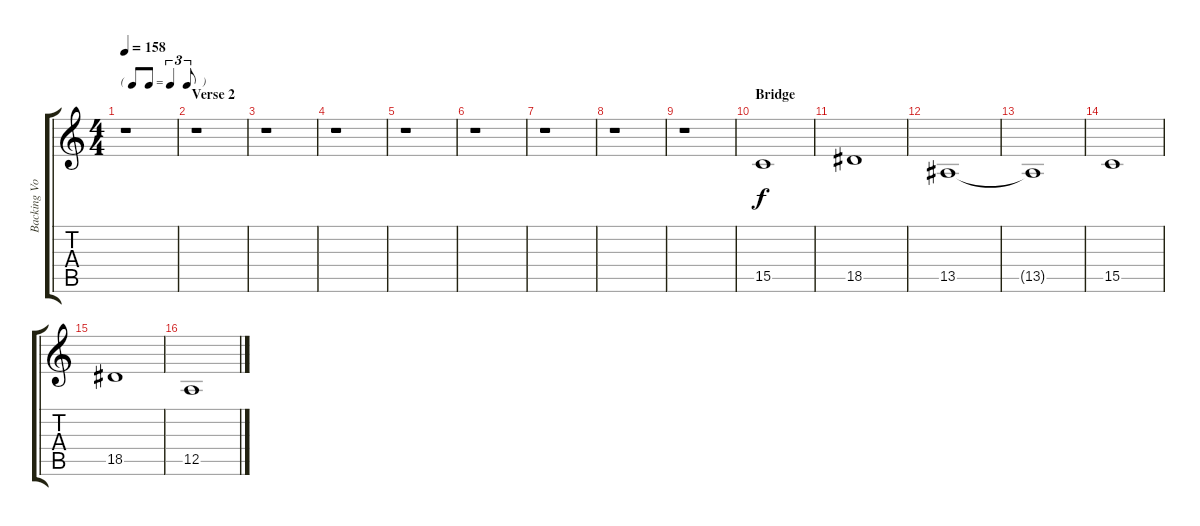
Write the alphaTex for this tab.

\track ("Backing Vox" "Backing Vo") {instrument drawbarorgan}
\staff {score tabs}
\tuning (E4 B3 G3 D3 A2 E2) {hide}
\ts (4 4)
\tf triplet8th
\tempo 158
\clef g2
\ks c
r.1{dy f} |
\section ("" "Verse 2")
r.1 |
r.1 |
r.1 |
r.1 |
r.1 |
r.1 |
r.1 |
r.1 |
\section ("" "Bridge")
15.5.1 |
18.5.1 |
13.5.1 |
13.5{t}.1 |
15.5.1 |
18.5.1 |
12.5.1
